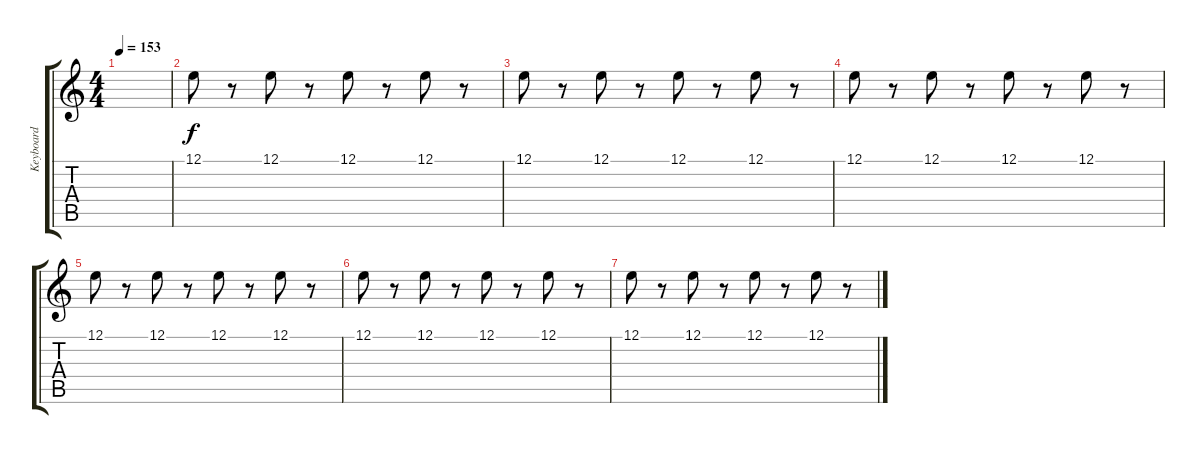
\track ("Keyboard" "Keyboard") {instrument electricgrandpiano}
\staff {score tabs}
\tuning (E4 B3 G3 D3 A2 E2) {hide}
\ts (4 4)
\tempo 153
\clef g2
\ks c
|
12.1.8 r.8 12.1.8 r.8 12.1.8 r.8 12.1.8 r.8 |
12.1.8 r.8 12.1.8 r.8 12.1.8 r.8 12.1.8 r.8 |
12.1.8 r.8 12.1.8 r.8 12.1.8 r.8 12.1.8 r.8 |
12.1.8 r.8 12.1.8 r.8 12.1.8 r.8 12.1.8 r.8 |
12.1.8 r.8 12.1.8 r.8 12.1.8 r.8 12.1.8 r.8 |
12.1.8 r.8 12.1.8 r.8 12.1.8 r.8 12.1.8 r.8
